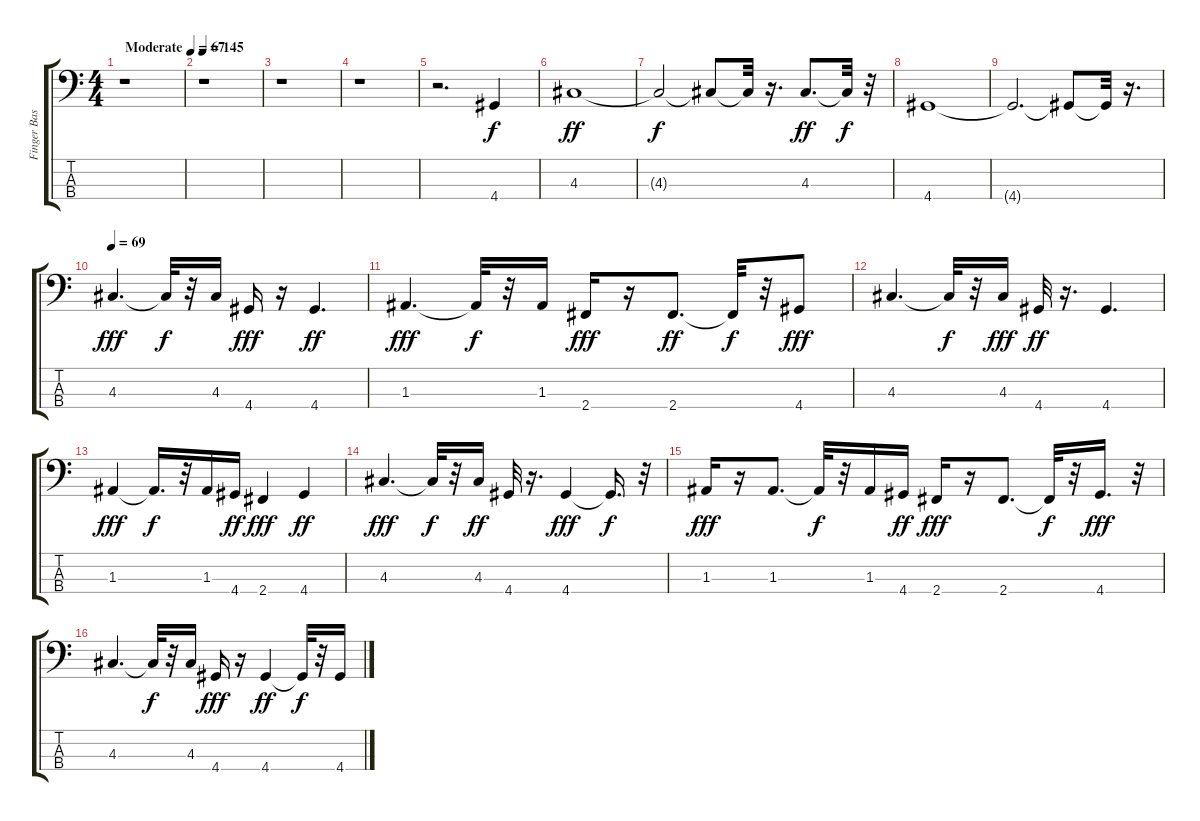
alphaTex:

\track ("Finger Bass" "Finger Bas") {instrument electricbassfinger}
\staff {score tabs}
\tuning (G2 D2 A1 E1) {hide}
\ts (4 4)
\tempo (67 "Moderate")
\clef f4
\ks c
r.1{dy f instrument electricbassfinger} |
\tempo 145
r.1 |
r.1 |
r.1 |
r.2{d} 4.4.4 |
4.3.1{dy ff} |
4.3{t}.2{dy f} 4.3{t}.8 4.3{t}.32 r.16{d} 4.3.8{d dy ff} 4.3{t}.32{dy f} r.32 |
4.4.1 |
4.4{t}.2{d} 4.4{t}.8 4.4{t}.32 r.16{d} |
\tempo 69
4.3.4{d dy fff} 4.3{t}.32{dy f} r.32 4.3.16 4.4.16{dy fff} r.16 4.4.4{d dy ff} |
1.3.4{d dy fff} 1.3{t}.32{dy f} r.32 1.3.16 2.4.16{dy fff} r.16 2.4.8{d dy ff} 2.4{t}.32{dy f} r.32 4.4.8{dy fff} |
4.3.4{d} 4.3{t}.32{dy f} r.32 4.3.16{dy fff} 4.4.32{dy ff} r.16{d} 4.4.4{d} |
1.3.4{dy fff} 1.3{t}.16{d dy f} r.32 1.3.16 4.4.16{dy ff} 2.4.4{dy fff} 4.4.4{dy ff} |
4.3.4{d dy fff} 4.3{t}.32{dy f} r.32 4.3.16{dy ff} 4.4.32 r.16{d} 4.4.4{dy fff} 4.4{t}.16{d dy f} r.32 |
1.3.16{dy fff} r.16 1.3.8{d} 1.3{t}.32{dy f} r.32 1.3.16 4.4.16{dy ff} 2.4.16{dy fff} r.16 2.4.8{d} 2.4{t}.32{dy f} r.32 4.4.16{d dy fff} r.32 |
4.3.4{d} 4.3{t}.32{dy f} r.32 4.3.16 4.4.16{dy fff} r.16 4.4.4{dy ff} 4.4{t}.32{dy f} r.32 4.4.16
